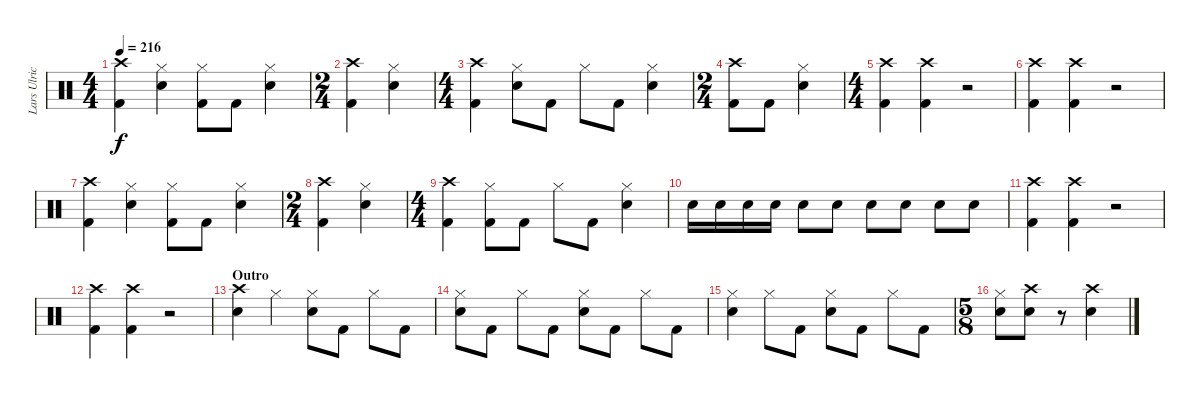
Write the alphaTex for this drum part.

\track ("Lars Ulrich (Drum)" "Lars Ulric") {instrument percussion}
\staff {score}
\articulation defaults
\ts (4 4)
\tempo 216
\clef neutral
\ks c
("Crash high (hit)" "Kick (hit) 2").4{dy f} ("Hi-Hat (closed)" "Electric Snare (hit)").4 ("Hi-Hat (closed)" "Kick (hit) 2").8 "Kick (hit) 2".8 ("Hi-Hat (closed)" "Electric Snare (hit)").4 |
\ts (2 4)
("Crash high (hit)" "Kick (hit) 2").4 ("Hi-Hat (closed)" "Electric Snare (hit)").4 |
\ts (4 4)
("Crash high (hit)" "Kick (hit) 2").4 ("Hi-Hat (closed)" "Electric Snare (hit)").8 "Kick (hit) 2".8 "Hi-Hat (closed)".8 "Kick (hit) 2".8 ("Hi-Hat (closed)" "Electric Snare (hit)").4 |
\ts (2 4)
("Crash high (hit)" "Kick (hit) 2").8 "Kick (hit) 2".8 ("Hi-Hat (closed)" "Electric Snare (hit)").4 |
\ts (4 4)
("Crash high (hit)" "Kick (hit) 2").4 ("Crash high (hit)" "Kick (hit) 2").4 r.2 |
("Crash high (hit)" "Kick (hit) 2").4 ("Crash high (hit)" "Kick (hit) 2").4 r.2 |
("Crash high (hit)" "Kick (hit) 2").4 ("Hi-Hat (closed)" "Electric Snare (hit)").4 ("Hi-Hat (closed)" "Kick (hit) 2").8 "Kick (hit) 2".8 ("Hi-Hat (closed)" "Electric Snare (hit)").4 |
\ts (2 4)
("Crash high (hit)" "Kick (hit) 2").4 ("Hi-Hat (closed)" "Electric Snare (hit)").4 |
\ts (4 4)
("Crash high (hit)" "Kick (hit) 2").4 ("Hi-Hat (closed)" "Kick (hit) 2").8 "Kick (hit) 2".8 "Hi-Hat (closed)".8 "Kick (hit) 2".8 ("Hi-Hat (closed)" "Electric Snare (hit)").4 |
"Electric Snare (hit)".16 "Electric Snare (hit)".16 "Electric Snare (hit)".16 "Electric Snare (hit)".16 "Electric Snare (hit)".8 "Electric Snare (hit)".8 "Electric Snare (hit)".8 "Electric Snare (hit)".8 "Electric Snare (hit)".8 "Electric Snare (hit)".8 |
("Crash high (hit)" "Kick (hit) 2").4 ("Crash high (hit)" "Kick (hit) 2").4 r.2 |
("Crash high (hit)" "Kick (hit) 2").4 ("Crash high (hit)" "Kick (hit) 2").4 r.2 |
\section ("" "Outro")
("Crash high (hit)" "Electric Snare (hit)").4 "Hi-Hat (closed)".4 ("Hi-Hat (closed)" "Electric Snare (hit)").8 "Kick (hit) 2".8 "Hi-Hat (closed)".8 "Kick (hit) 2".8 |
("Hi-Hat (closed)" "Electric Snare (hit)").8 "Kick (hit) 2".8 "Hi-Hat (closed)".8 "Kick (hit) 2".8 ("Hi-Hat (closed)" "Electric Snare (hit)").8 "Kick (hit) 2".8 "Hi-Hat (closed)".8 "Kick (hit) 2".8 |
("Hi-Hat (closed)" "Electric Snare (hit)").4 "Hi-Hat (closed)".8 "Kick (hit) 2".8 ("Hi-Hat (closed)" "Electric Snare (hit)").8 "Kick (hit) 2".8 "Hi-Hat (closed)".8 "Kick (hit) 2".8 |
\ts (5 8)
("Hi-Hat (closed)" "Electric Snare (hit)").8 ("Crash high (hit)" "Electric Snare (hit)").8 r.8 ("Crash high (hit)" "Electric Snare (hit)").4
